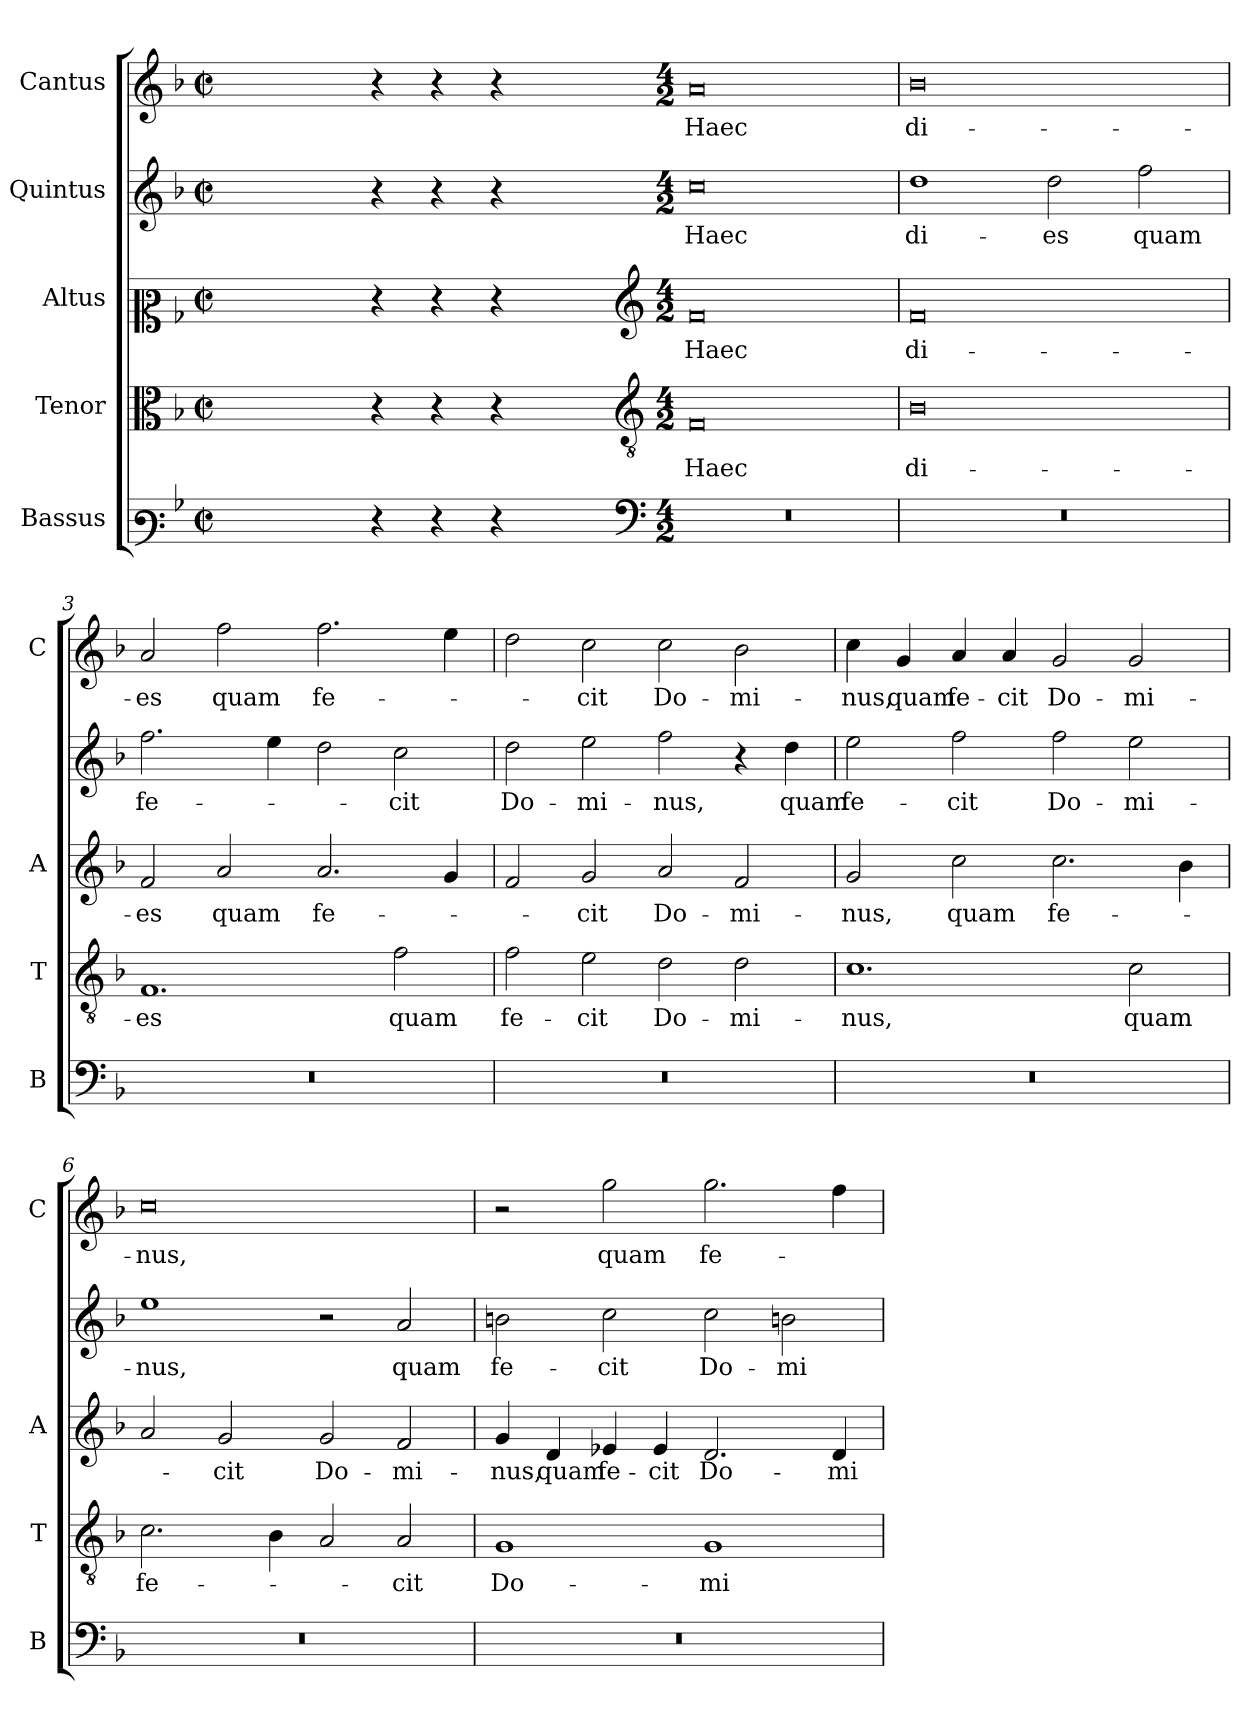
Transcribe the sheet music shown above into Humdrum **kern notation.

**kern	**kern	**text	**kern	**text	**kern	**text	**kern	**text
*part5	*part4	*part4	*part3	*part3	*part2	*part2	*part1	*part1
*staff5	*staff4	*staff4	*staff3	*staff3	*staff2	*staff2	*staff1	*staff1
*I"Bassus	*I"Tenor	*	*I"Altus	*	*I"Quintus	*	*I"Cantus	*
*I'B	*I'T	*	*I'A	*	*	*	*I'C	*
*clefF3	*clefC3	*	*clefC2	*	*clefG2	*	*clefG2	*
*k[b-]	*k[b-]	*	*k[b-]	*	*k[b-]	*	*k[b-]	*
*F:	*F:	*	*F:	*	*F:	*	*F:	*
*M2/2	*M2/2	*	*M2/2	*	*M2/2	*	*M2/2	*
*met(c|)	*met(c|)	*	*met(c|)	*	*met(c|)	*	*met(c|)	*
=	=	=	=	=	=	=	=	=
1ryy	1ryy	.	1ryy	.	1ryy	.	1ryy	.
=1X-	=1X-	=1X-	=1X-	=1X-	=1X-	=1X-	=1X-	=1X-
4r	4r	.	4r	.	4r	.	4r	.
4r	4r	.	4r	.	4r	.	4r	.
4r	4r	.	4r	.	4r	.	4r	.
4ryy	4ryy	.	4ryy	.	4ryy	.	4ryy	.
=1-	=1-	=1-	=1-	=1-	=1-	=1-	=1-	=1-
*clefF4	*clefGv2	*	*clefG2	*	*	*	*	*
*M4/2	*M4/2	*	*M4/2	*	*M4/2	*	*M4/2	*
!	!	!LO:LY:b	!	!LO:LY:b	!	!LO:LY:b	!	!LO:LY:b
0r	0F	Haec	0f	Haec	0cc	Haec	0a	Haec
=2	=2	=2	=2	=2	=2	=2	=2	=2
!	!	!LO:LY:b	!	!LO:LY:b	!	!LO:LY:b	!	!LO:LY:b
0r	0B-	di-	0f	di-	1dd	di-	0b-	di-
!	!	!	!	!	!	!LO:LY:b	!	!
.	.	.	.	.	2dd\	-es	.	.
!	!	!	!	!	!	!LO:LY:b	!	!
.	.	.	.	.	2ff\	quam	.	.
=3	=3	=3	=3	=3	=3	=3	=3	=3
!	!	!LO:LY:b	!	!LO:LY:b	!	!LO:LY:b	!	!LO:LY:b
0r	1.F	-es	2f/	-es	2.ff\	fe-	2a/	-es
!	!	!	!	!LO:LY:b	!	!	!	!LO:LY:b
.	.	.	2a/	quam	.	.	2ff\	quam
.	.	.	.	.	4ee\	.	.	.
!	!	!	!	!LO:LY:b	!	!	!	!LO:LY:b
.	.	.	2.a/	fe-	2dd\	.	2.ff\	fe-
!	!	!LO:LY:b	!	!	!	!LO:LY:b	!	!
.	2f\	quam	.	.	2cc\	-cit	.	.
.	.	.	4g/	.	.	.	4ee\	.
=4	=4	=4	=4	=4	=4	=4	=4	=4
!	!	!LO:LY:b	!	!	!	!LO:LY:b	!	!
0r	2f\	fe-	2f/	.	2dd\	Do-	2dd\	.
!	!	!LO:LY:b	!	!LO:LY:b	!	!LO:LY:b	!	!LO:LY:b
.	2e\	-cit	2g/	-cit	2ee\	-mi-	2cc\	-cit
!	!	!LO:LY:b	!	!LO:LY:b	!	!LO:LY:b	!	!LO:LY:b
.	2d\	Do-	2a/	Do-	2ff\	-nus,	2cc\	Do-
!	!	!LO:LY:b	!	!LO:LY:b	!	!	!	!LO:LY:b
.	2d\	-mi-	2f/	-mi-	4r	.	2b-\	-mi-
!	!	!	!	!	!	!LO:LY:b	!	!
.	.	.	.	.	4dd\	quam	.	.
!!LO:LB:g=z
=5	=5	=5	=5	=5	=5	=5	=5	=5
!	!	!LO:LY:b	!	!LO:LY:b	!	!LO:LY:b	!	!LO:LY:b
0r	1.c	-nus,	2g/	-nus,	2ee\	fe-	4cc\	-nus,
!	!	!	!	!	!	!	!	!LO:LY:b
.	.	.	.	.	.	.	4g/	quam
!	!	!	!	!LO:LY:b	!	!LO:LY:b	!	!LO:LY:b
.	.	.	2cc\	quam	2ff\	-cit	4a/	fe-
!	!	!	!	!	!	!	!	!LO:LY:b
.	.	.	.	.	.	.	4a/	-cit
!	!	!	!	!LO:LY:b	!	!LO:LY:b	!	!LO:LY:b
.	.	.	2.cc\	fe-	2ff\	Do-	2g/	Do-
!	!	!LO:LY:b	!	!	!	!LO:LY:b	!	!LO:LY:b
.	2c\	quam	.	.	2ee\	-mi-	2g/	-mi-
.	.	.	4b-\	.	.	.	.	.
=6	=6	=6	=6	=6	=6	=6	=6	=6
!	!	!LO:LY:b	!	!	!	!LO:LY:b	!	!LO:LY:b
0r	2.c\	fe-	2a/	.	1ee	-nus,	0cc	-nus,
!	!	!	!	!LO:LY:b	!	!	!	!
.	.	.	2g/	-cit	.	.	.	.
.	4B-\	.	.	.	.	.	.	.
!	!	!	!	!LO:LY:b	!	!	!	!
.	2A/	.	2g/	Do-	2r	.	.	.
!	!	!LO:LY:b	!	!LO:LY:b	!	!LO:LY:b	!	!
.	2A/	-cit	2f/	-mi-	2a/	quam	.	.
=7	=7	=7	=7	=7	=7	=7	=7	=7
!	!	!LO:LY:b	!	!LO:LY:b	!	!LO:LY:b	!	!
0r	1G	Do-	4g/	-nus,	2bn\	fe-	2r	.
!	!	!	!	!LO:LY:b	!	!	!	!
.	.	.	4d/	quam	.	.	.	.
!	!	!	!	!LO:LY:b	!	!LO:LY:b	!	!LO:LY:b
.	.	.	4e-X/	fe-	2cc\	-cit	2gg\	quam
!	!	!	!	!LO:LY:b	!	!	!	!
.	.	.	4e-/	-cit	.	.	.	.
!	!	!LO:LY:b	!	!LO:LY:b	!	!LO:LY:b	!	!LO:LY:b
.	1G	-mi-	2.d/	Do-	2cc\	Do-	2.gg\	fe-
!	!	!	!	!	!	!LO:LY:b	!	!
.	.	.	.	.	2bni\	-mi-	.	.
!	!	!	!	!LO:LY:b	!	!	!	!
.	.	.	4d/	-mi-	.	.	4ff\	.
=	=	=	=	=	=	=	=	=
*-	*-	*-	*-	*-	*-	*-	*-	*-
